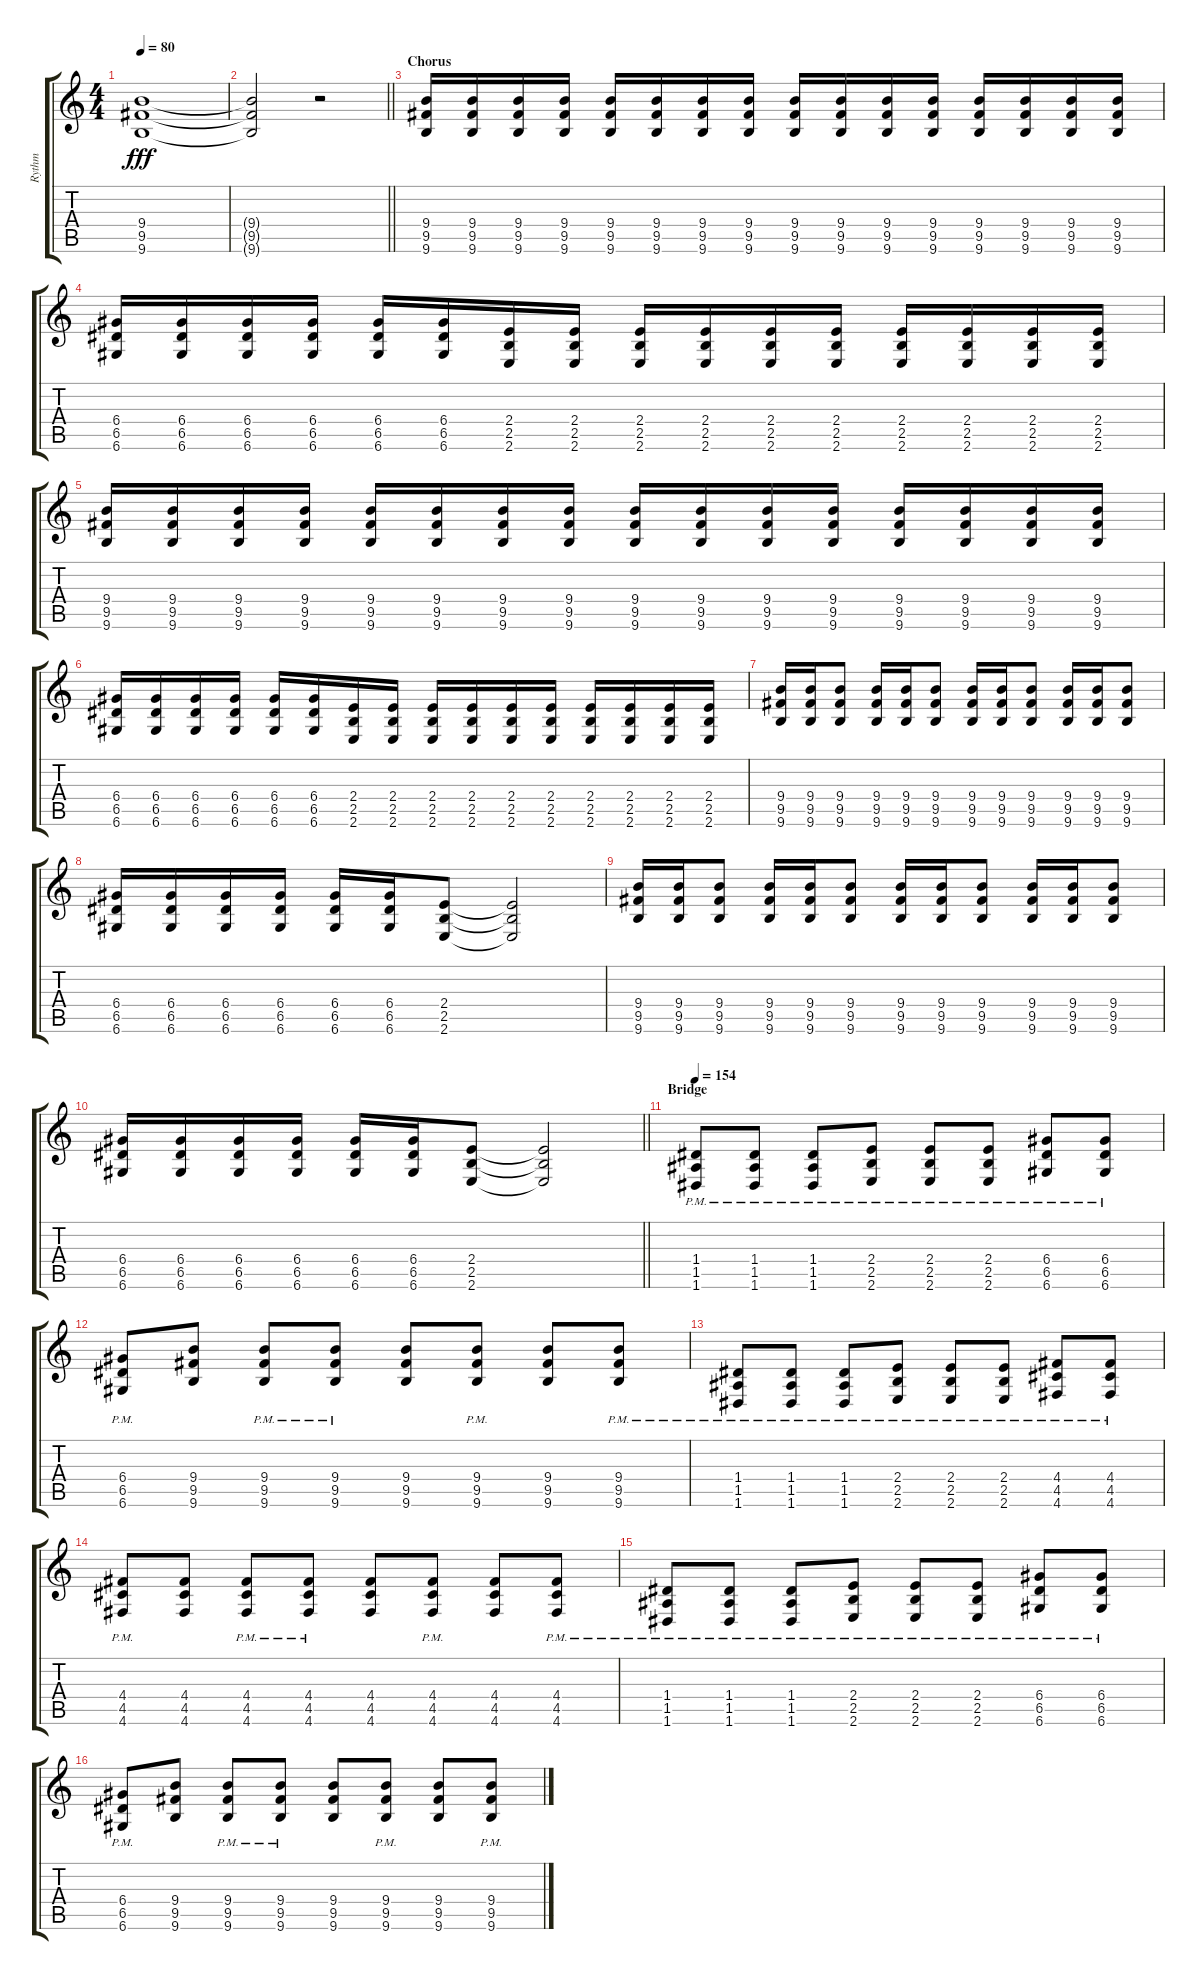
\track ("Rythm" "Rythm") {instrument overdrivenguitar}
\staff {score tabs}
\tuning (E4 B3 G3 D3 A2 D2) {hide}
\ts (4 4)
\tempo 80
\clef g2
\ks c
(9.4 9.5 9.6).1{dy fff} |
\barLineRight lightlight
(9.4{t} 9.5{t} 9.6{t}).2 r.2 |
\section ("" "Chorus")
(9.4 9.5 9.6).16 (9.4 9.5 9.6).16 (9.4 9.5 9.6).16 (9.4 9.5 9.6).16 (9.4 9.5 9.6).16 (9.4 9.5 9.6).16 (9.4 9.5 9.6).16 (9.4 9.5 9.6).16 (9.4 9.5 9.6).16 (9.4 9.5 9.6).16 (9.4 9.5 9.6).16 (9.4 9.5 9.6).16 (9.4 9.5 9.6).16 (9.4 9.5 9.6).16 (9.4 9.5 9.6).16 (9.4 9.5 9.6).16 |
(6.4 6.5 6.6).16 (6.4 6.5 6.6).16 (6.4 6.5 6.6).16 (6.4 6.5 6.6).16 (6.4 6.5 6.6).16 (6.4 6.5 6.6).16 (2.4 2.5 2.6).16 (2.4 2.5 2.6).16 (2.4 2.5 2.6).16 (2.4 2.5 2.6).16 (2.4 2.5 2.6).16 (2.4 2.5 2.6).16 (2.4 2.5 2.6).16 (2.4 2.5 2.6).16 (2.4 2.5 2.6).16 (2.4 2.5 2.6).16 |
(9.4 9.5 9.6).16 (9.4 9.5 9.6).16 (9.4 9.5 9.6).16 (9.4 9.5 9.6).16 (9.4 9.5 9.6).16 (9.4 9.5 9.6).16 (9.4 9.5 9.6).16 (9.4 9.5 9.6).16 (9.4 9.5 9.6).16 (9.4 9.5 9.6).16 (9.4 9.5 9.6).16 (9.4 9.5 9.6).16 (9.4 9.5 9.6).16 (9.4 9.5 9.6).16 (9.4 9.5 9.6).16 (9.4 9.5 9.6).16 |
(6.4 6.5 6.6).16 (6.4 6.5 6.6).16 (6.4 6.5 6.6).16 (6.4 6.5 6.6).16 (6.4 6.5 6.6).16 (6.4 6.5 6.6).16 (2.4 2.5 2.6).16 (2.4 2.5 2.6).16 (2.4 2.5 2.6).16 (2.4 2.5 2.6).16 (2.4 2.5 2.6).16 (2.4 2.5 2.6).16 (2.4 2.5 2.6).16 (2.4 2.5 2.6).16 (2.4 2.5 2.6).16 (2.4 2.5 2.6).16 |
(9.4 9.5 9.6).16 (9.4 9.5 9.6).16 (9.4 9.5 9.6).8 (9.4 9.5 9.6).16 (9.4 9.5 9.6).16 (9.4 9.5 9.6).8 (9.4 9.5 9.6).16 (9.4 9.5 9.6).16 (9.4 9.5 9.6).8 (9.4 9.5 9.6).16 (9.4 9.5 9.6).16 (9.4 9.5 9.6).8 |
(6.4 6.5 6.6).16 (6.4 6.5 6.6).16 (6.4 6.5 6.6).16 (6.4 6.5 6.6).16 (6.4 6.5 6.6).16 (6.4 6.5 6.6).16 (2.4 2.5 2.6).8 (2.4{t} 2.5{t} 2.6{t}).2 |
(9.4 9.5 9.6).16 (9.4 9.5 9.6).16 (9.4 9.5 9.6).8 (9.4 9.5 9.6).16 (9.4 9.5 9.6).16 (9.4 9.5 9.6).8 (9.4 9.5 9.6).16 (9.4 9.5 9.6).16 (9.4 9.5 9.6).8 (9.4 9.5 9.6).16 (9.4 9.5 9.6).16 (9.4 9.5 9.6).8 |
\barLineRight lightlight
(6.4 6.5 6.6).16 (6.4 6.5 6.6).16 (6.4 6.5 6.6).16 (6.4 6.5 6.6).16 (6.4 6.5 6.6).16 (6.4 6.5 6.6).16 (2.4 2.5 2.6).8 (2.4{t} 2.5{t} 2.6{t}).2 |
\section ("" "Bridge")
\tempo 154
(1.4{pm} 1.5{pm} 1.6{pm}).8 (1.4{pm} 1.5{pm} 1.6{pm}).8 (1.4{pm} 1.5{pm} 1.6{pm}).8 (2.4{pm} 2.5{pm} 2.6{pm}).8 (2.4{pm} 2.5{pm} 2.6{pm}).8 (2.4{pm} 2.5{pm} 2.6{pm}).8 (6.4{pm} 6.5{pm} 6.6{pm}).8 (6.4{pm} 6.5{pm} 6.6{pm}).8 |
(6.4{pm} 6.5{pm} 6.6{pm}).8 (9.4 9.5 9.6).8 (9.4{pm} 9.5{pm} 9.6{pm}).8 (9.4{pm} 9.5{pm} 9.6{pm}).8 (9.4 9.5 9.6).8 (9.4{pm} 9.5{pm} 9.6{pm}).8 (9.4 9.5 9.6).8 (9.4{pm} 9.5{pm} 9.6{pm}).8 |
(1.4{pm} 1.5{pm} 1.6{pm}).8 (1.4{pm} 1.5{pm} 1.6{pm}).8 (1.4{pm} 1.5{pm} 1.6{pm}).8 (2.4{pm} 2.5{pm} 2.6{pm}).8 (2.4{pm} 2.5{pm} 2.6{pm}).8 (2.4{pm} 2.5{pm} 2.6{pm}).8 (4.4{pm} 4.5{pm} 4.6{pm}).8 (4.4{pm} 4.5{pm} 4.6{pm}).8 |
(4.4{pm} 4.5{pm} 4.6{pm}).8 (4.4 4.5 4.6).8 (4.4{pm} 4.5{pm} 4.6{pm}).8 (4.4{pm} 4.5{pm} 4.6{pm}).8 (4.4 4.5 4.6).8 (4.4{pm} 4.5{pm} 4.6{pm}).8 (4.4 4.5 4.6).8 (4.4{pm} 4.5{pm} 4.6{pm}).8 |
(1.4{pm} 1.5{pm} 1.6{pm}).8 (1.4{pm} 1.5{pm} 1.6{pm}).8 (1.4{pm} 1.5{pm} 1.6{pm}).8 (2.4{pm} 2.5{pm} 2.6{pm}).8 (2.4{pm} 2.5{pm} 2.6{pm}).8 (2.4{pm} 2.5{pm} 2.6{pm}).8 (6.4{pm} 6.5{pm} 6.6{pm}).8 (6.4{pm} 6.5{pm} 6.6{pm}).8 |
(6.4{pm} 6.5{pm} 6.6{pm}).8 (9.4 9.5 9.6).8 (9.4{pm} 9.5{pm} 9.6{pm}).8 (9.4{pm} 9.5{pm} 9.6{pm}).8 (9.4 9.5 9.6).8 (9.4{pm} 9.5{pm} 9.6{pm}).8 (9.4 9.5 9.6).8 (9.4{pm} 9.5{pm} 9.6{pm}).8
